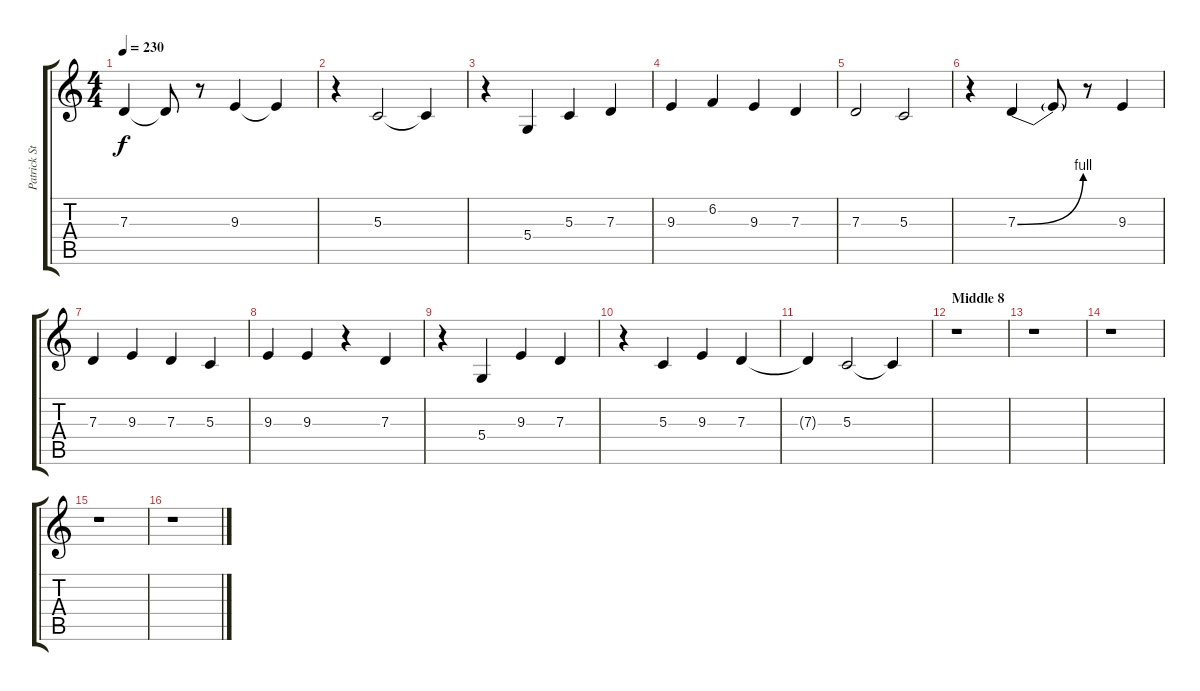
\track ("Patrick Stump (Lead Vocal and Harmonies)" "Patrick St") {instrument clarinet}
\staff {score tabs}
\tuning (E4 B3 G3 D3 A2 E2) {hide}
\ts (4 4)
\tempo 230
\clef g2
\ks c
7.3.4{dy f} 7.3{t}.8 r.8 9.3.4 9.3{t}.4 |
r.4 5.3.2 5.3{t}.4 |
r.4 5.4.4 5.3.4 7.3.4 |
9.3.4 6.2.4 9.3.4 7.3.4 |
7.3.2 5.3.2 |
r.4 7.3{be (bend 0 0 60 4)}.4 7.3{t}.8 r.8 9.3.4 |
7.3.4 9.3.4 7.3.4 5.3.4 |
9.3.4 9.3.4 r.4 7.3.4 |
r.4 5.4.4 9.3.4 7.3.4 |
r.4 5.3.4 9.3.4 7.3.4 |
7.3{t}.4 5.3.2 5.3{t}.4 |
\section ("" "Middle 8")
r.1 |
r.1 |
r.1 |
r.1 |
r.1
